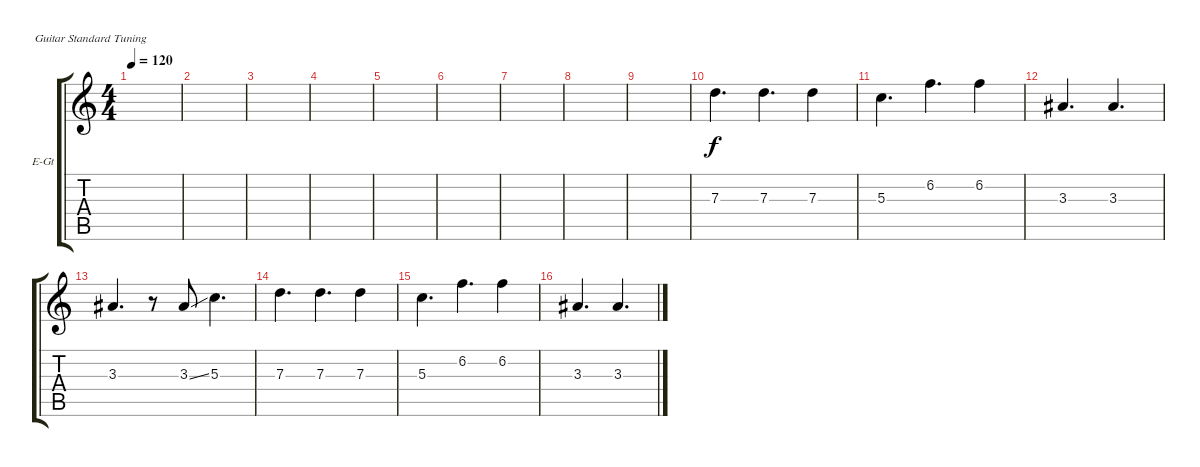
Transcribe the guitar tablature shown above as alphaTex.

\defaultSystemsLayout 4
\bracketExtendMode groupsimilarinstruments
\firstSystemTrackNameOrientation horizontal
\otherSystemsTrackNameOrientation horizontal
\track ("Electric Guitar (Drive)" "E-Gt") {instrument overdrivenguitar}
\staff {score tabs}
\tuning (E4 B3 G3 D3 A2 E2)
\ts (4 4)
\tempo 120
\clef g2
\ks c
|
|
|
|
|
|
|
|
|
7.3.4{d} 7.3.4{d} 7.3.4 |
5.3.4{d} 6.2.4{d} 6.2.4 |
3.3.4{d} 3.3.4{d} |
3.3.4{d} r.8 3.3{ss}.8 5.3.4{d} |
7.3.4{d} 7.3.4{d} 7.3.4 |
5.3.4{d} 6.2.4{d} 6.2.4 |
3.3.4{d} 3.3.4{d}
